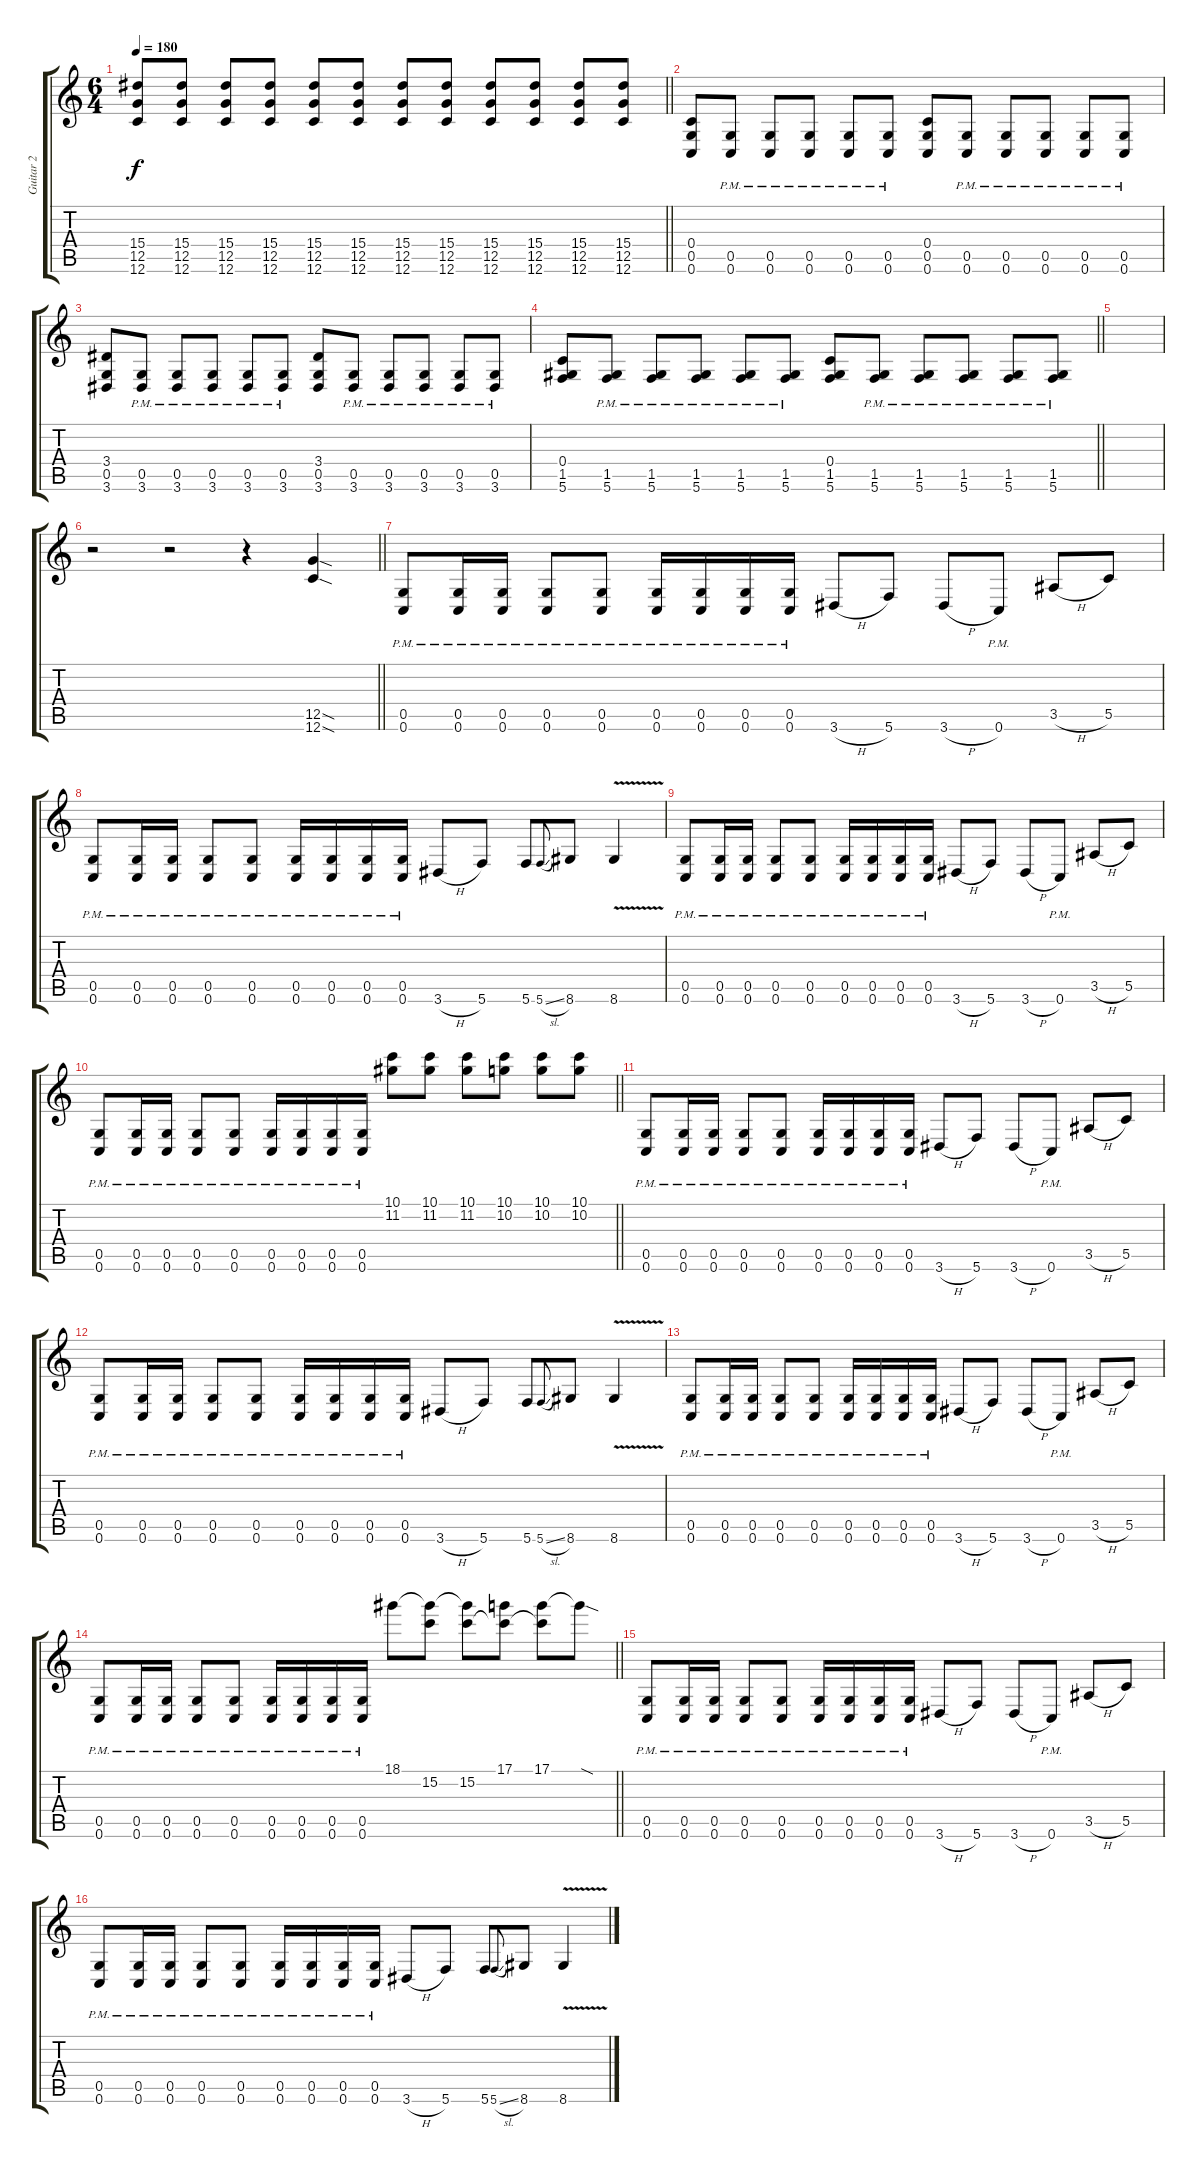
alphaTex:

\track ("Guitar 2" "Guitar 2") {instrument distortionguitar}
\staff {score tabs}
\tuning (D4 A3 F3 C3 G2 C2) {hide}
\ts (6 4)
\tempo 180
\clef g2
\barLineRight lightlight
\ks c
(15.4 12.5 12.6).8{dy f} (15.4 12.5 12.6).8 (15.4 12.5 12.6).8 (15.4 12.5 12.6).8 (15.4 12.5 12.6).8 (15.4 12.5 12.6).8 (15.4 12.5 12.6).8 (15.4 12.5 12.6).8 (15.4 12.5 12.6).8 (15.4 12.5 12.6).8 (15.4 12.5 12.6).8 (15.4 12.5 12.6).8 |
(0.4 0.5 0.6).8 (0.5{pm} 0.6{pm}).8 (0.5{pm} 0.6{pm}).8 (0.5{pm} 0.6{pm}).8 (0.5{pm} 0.6{pm}).8 (0.5{pm} 0.6{pm}).8 (0.4 0.5 0.6).8 (0.5{pm} 0.6{pm}).8 (0.5{pm} 0.6{pm}).8 (0.5{pm} 0.6{pm}).8 (0.5{pm} 0.6{pm}).8 (0.5{pm} 0.6{pm}).8 |
(3.4 0.5 3.6).8 (0.5{pm} 3.6{pm}).8 (0.5{pm} 3.6{pm}).8 (0.5{pm} 3.6{pm}).8 (0.5{pm} 3.6{pm}).8 (0.5{pm} 3.6{pm}).8 (3.4 0.5 3.6).8 (0.5{pm} 3.6{pm}).8 (0.5{pm} 3.6{pm}).8 (0.5{pm} 3.6{pm}).8 (0.5{pm} 3.6{pm}).8 (0.5{pm} 3.6{pm}).8 |
\barLineRight lightlight
(0.4 1.5 5.6).8 (1.5{pm} 5.6{pm}).8 (1.5{pm} 5.6{pm}).8 (1.5{pm} 5.6{pm}).8 (1.5{pm} 5.6{pm}).8 (1.5{pm} 5.6{pm}).8 (0.4 1.5 5.6).8 (1.5{pm} 5.6{pm}).8 (1.5{pm} 5.6{pm}).8 (1.5{pm} 5.6{pm}).8 (1.5{pm} 5.6{pm}).8 (1.5{pm} 5.6{pm}).8 |
|
\barLineRight lightlight
r.2 r.2 r.4 (12.5{sod} 12.6{sod}).4 |
(0.5{pm} 0.6{pm}).8 (0.5{pm} 0.6{pm}).16 (0.5{pm} 0.6{pm}).16 (0.5{pm} 0.6{pm}).8 (0.5{pm} 0.6{pm}).8 (0.5{pm} 0.6{pm}).16 (0.5{pm} 0.6{pm}).16 (0.5{pm} 0.6{pm}).16 (0.5{pm} 0.6{pm}).16 3.6{h}.8 5.6.8 3.6{h}.8 0.6{pm}.8 3.5{h}.8 5.5.8 |
(0.5{pm} 0.6{pm}).8 (0.5{pm} 0.6{pm}).16 (0.5{pm} 0.6{pm}).16 (0.5{pm} 0.6{pm}).8 (0.5{pm} 0.6{pm}).8 (0.5{pm} 0.6{pm}).16 (0.5{pm} 0.6{pm}).16 (0.5{pm} 0.6{pm}).16 (0.5{pm} 0.6{pm}).16 3.6{h}.8 5.6.8 5.6.8 5.6{sl}.8{gr onbeat} 8.6.8 8.6{v}.4 |
(0.5{pm} 0.6{pm}).8 (0.5{pm} 0.6{pm}).16 (0.5{pm} 0.6{pm}).16 (0.5{pm} 0.6{pm}).8 (0.5{pm} 0.6{pm}).8 (0.5{pm} 0.6{pm}).16 (0.5{pm} 0.6{pm}).16 (0.5{pm} 0.6{pm}).16 (0.5{pm} 0.6{pm}).16 3.6{h}.8 5.6.8 3.6{h}.8 0.6{pm}.8 3.5{h}.8 5.5.8 |
\barLineRight lightlight
(0.5{pm} 0.6{pm}).8 (0.5{pm} 0.6{pm}).16 (0.5{pm} 0.6{pm}).16 (0.5{pm} 0.6{pm}).8 (0.5{pm} 0.6{pm}).8 (0.5{pm} 0.6{pm}).16 (0.5{pm} 0.6{pm}).16 (0.5{pm} 0.6{pm}).16 (0.5{pm} 0.6{pm}).16 (10.1 11.2).8 (10.1 11.2).8 (10.1 11.2).8 (10.1 10.2).8 (10.1 10.2).8 (10.1 10.2).8 |
(0.5{pm} 0.6{pm}).8 (0.5{pm} 0.6{pm}).16 (0.5{pm} 0.6{pm}).16 (0.5{pm} 0.6{pm}).8 (0.5{pm} 0.6{pm}).8 (0.5{pm} 0.6{pm}).16 (0.5{pm} 0.6{pm}).16 (0.5{pm} 0.6{pm}).16 (0.5{pm} 0.6{pm}).16 3.6{h}.8 5.6.8 3.6{h}.8 0.6{pm}.8 3.5{h}.8 5.5.8 |
(0.5{pm} 0.6{pm}).8 (0.5{pm} 0.6{pm}).16 (0.5{pm} 0.6{pm}).16 (0.5{pm} 0.6{pm}).8 (0.5{pm} 0.6{pm}).8 (0.5{pm} 0.6{pm}).16 (0.5{pm} 0.6{pm}).16 (0.5{pm} 0.6{pm}).16 (0.5{pm} 0.6{pm}).16 3.6{h}.8 5.6.8 5.6.8 5.6{sl}.8{gr onbeat} 8.6.8 8.6{v}.4 |
(0.5{pm} 0.6{pm}).8 (0.5{pm} 0.6{pm}).16 (0.5{pm} 0.6{pm}).16 (0.5{pm} 0.6{pm}).8 (0.5{pm} 0.6{pm}).8 (0.5{pm} 0.6{pm}).16 (0.5{pm} 0.6{pm}).16 (0.5{pm} 0.6{pm}).16 (0.5{pm} 0.6{pm}).16 3.6{h}.8 5.6.8 3.6{h}.8 0.6{pm}.8 3.5{h}.8 5.5.8 |
\barLineRight lightlight
(0.5{pm} 0.6{pm}).8 (0.5{pm} 0.6{pm}).16 (0.5{pm} 0.6{pm}).16 (0.5{pm} 0.6{pm}).8 (0.5{pm} 0.6{pm}).8 (0.5{pm} 0.6{pm}).16 (0.5{pm} 0.6{pm}).16 (0.5{pm} 0.6{pm}).16 (0.5{pm} 0.6{pm}).16 18.1.8 (18.1{t} 15.2).8 (18.1{t} 15.2).8 (17.1 15.2{t}).8 (17.1 15.2{t}).8 17.1{sod t}.8 |
(0.5{pm} 0.6{pm}).8 (0.5{pm} 0.6{pm}).16 (0.5{pm} 0.6{pm}).16 (0.5{pm} 0.6{pm}).8 (0.5{pm} 0.6{pm}).8 (0.5{pm} 0.6{pm}).16 (0.5{pm} 0.6{pm}).16 (0.5{pm} 0.6{pm}).16 (0.5{pm} 0.6{pm}).16 3.6{h}.8 5.6.8 3.6{h}.8 0.6{pm}.8 3.5{h}.8 5.5.8 |
(0.5{pm} 0.6{pm}).8 (0.5{pm} 0.6{pm}).16 (0.5{pm} 0.6{pm}).16 (0.5{pm} 0.6{pm}).8 (0.5{pm} 0.6{pm}).8 (0.5{pm} 0.6{pm}).16 (0.5{pm} 0.6{pm}).16 (0.5{pm} 0.6{pm}).16 (0.5{pm} 0.6{pm}).16 3.6{h}.8 5.6.8 5.6.8 5.6{sl}.8{gr onbeat} 8.6.8 8.6{v}.4
